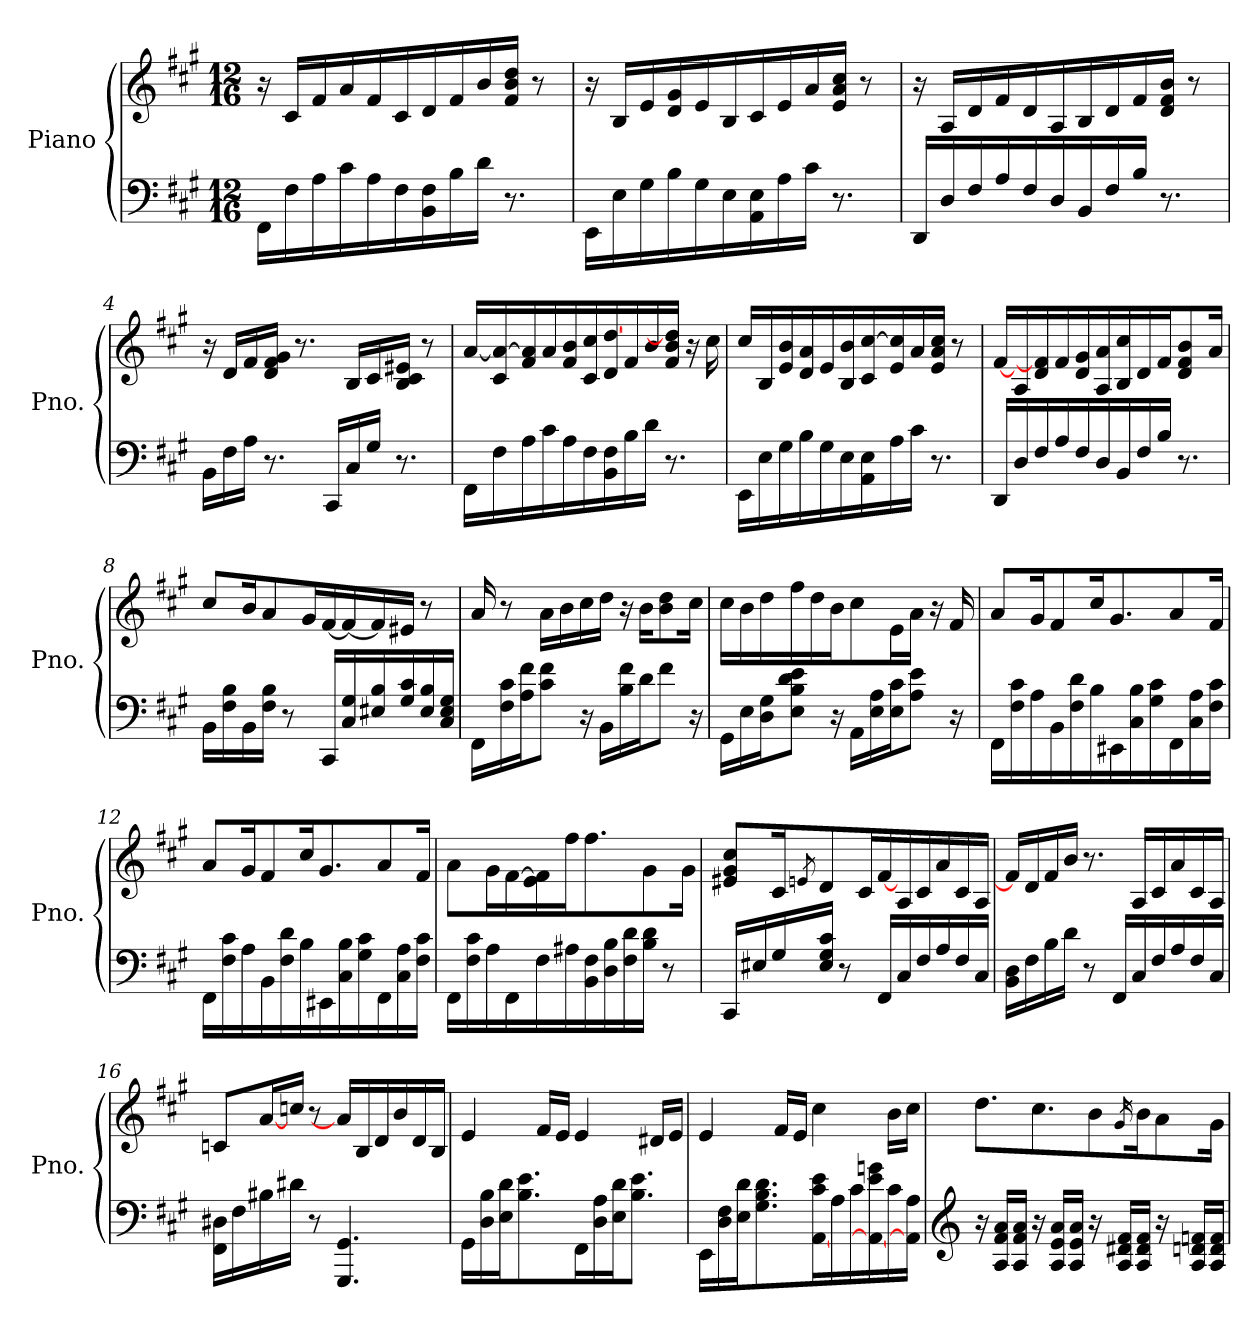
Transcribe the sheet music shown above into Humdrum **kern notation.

**kern	**kern
*part1	*part1
*staff2	*staff1
*I"Piano	*
*I'Pno.	*
*clefF4	*clefG2
*k[f#c#g#]	*k[f#c#g#]
*M12/16	*M12/16
*MM86	*MM86
=1	=1
16FF#\LL	16r
16F#\	16c#/LL
16A\	16f#/
16c#\	16a/
16A\	16f#/
16F#\	16c#/
16BB\ 16F#\	16d/
16B\	16f#/
16d\JJ	16b/
8.r	16f#/ 16b/ 16dd/JJ
.	8r
=2	=2
16EE\LL	16r
16E\	16B/LL
16G#\	16e/
16B\	16d/ 16g#/
16G#\	16e/
16E\	16B/
16AA\ 16E\	16c#/
16A\	16e/
16c#\JJ	16a/
8.r	16e/ 16a/ 16cc#/JJ
.	8r
=3	=3
16DD/LL	16r
16D/	16A/LL
16F#/	16d/
16A/	16f#/
16F#/	16d/
16D/	16A/
16BB/	16B/
16F#/	16d/
16B/JJ	16f#/
8.r	16d/ 16f#/ 16b/JJ
.	8r
=4	=4
16BB\LL	16r
16F#\	16d/LL
16A\JJ	16f#/
8.r	16d/ 16f#/ 16g#/JJ
.	8.r
16CC#/LL	.
16C#/	16B/LL
16G#/JJ	16c#/
8.r	16B/ 16c#/ 16e#X/JJ
.	8r
!!LO:LB:g=z
=5	=5
16FF#\LL	[16a/LL
16F#\	16c#/ 16a/_
16A\	16f#/ 16a/]
16c#\	16a/
16A\	16f#/ 16b/
16F#\	16c#/ 16cc#/
16BB\ 16F#\	16d/ [16dd/
16B\	16f#/
16d\JJ	16b/
8.r	16f#/ 16b/ 16dd/]JJ
.	16r
.	16cc#\
=6	=6
16EE\LL	16cc#/LL
16E\	16B/
16G#\	16e/ 16b/
16B\	16d/ 16a/
16G#\	16e/
16E\	16B/ 16b/
16AA\ 16E\	16c#/ [16cc#/
16A\	16e/ 16cc#/]
16c#\JJ	16a/
8.r	16e/ 16a/ 16cc#/JJ
.	8r
=7	=7
16DD/LL	[16f#/LL
16D/	16A/
16F#/	16d/ 16f#/]
16A/	16f#/
16F#/	16d/ 16g#/
16D/	16A/ 16a/
16BB/	16B/ 16cc#/
16F#/	16d/
16B/JJ	16f#/J
8.r	8d/ 8f#/ 8b/
.	16a/Jk
!!LO:LB:g=z
=8	=8
16BB\LL	8cc#/L
16F#\ 16B\	.
16BB\	16b/K
16F#\ 16B\JJ	8a/
8r	.
.	16g#/L
16CC#/LL	[16f#/
16C#/ 16G#/	16f#/_
16E#X/ 16B/	16f#/]
16G#/ 16c#/	16e#X/JJ
16E#/ 16B/	8r
16C#/ 16E#/ 16G#/JJ	.
=9	=9
16FF#\LL	16a/
16F#\ 16c#\	8r
16A\ 16f#\J	.
8c#\ 8f#\J	16a\LL
.	16b\
16r	16cc#\
16BB\LL	16dd\JJ
16B\ 16f#\	16r
16d\J	16b\KL
8f#\J	8b\ 8dd\
16r	16cc#\Jk
=10	=10
16GG#\LL	16cc#\LL
16E\	16b\
16D\ 16G#\J	16dd\
8E\ 8B\ 8d\ 8e\J	16ff#\
.	16dd\
16r	16b\J
16AA\LL	8cc#\
16E\ 16A\	.
16E\ 16c#\J	16e\L
8A\ 8e\J	16a\JJ
.	16r
16r	16f#/
!!LO:LB:g=z
=11	=11
16FF#\LL	8a/L
16F#\ 16c#\	.
16A\	16g#/K
16BB\	8f#/
16F#\ 16d\	.
16B\	16cc#/K
16EE#X\	8.g#/
16C#\ 16B\	.
16G#\ 16c#\	.
16FF#\	8a/
16C#\ 16A\	.
16F#\ 16c#\JJ	16f#/Jk
=12	=12
16FF#\LL	8a/L
16F#\ 16c#\	.
16A\	16g#/K
16BB\	8f#/
16F#\ 16d\	.
16B\	16cc#/K
16EE#X\	8.g#/
16C#\ 16B\	.
16G#\ 16c#\	.
16FF#\	8a/
16C#\ 16A\	.
16F#\ 16c#\JJ	16f#/Jk
=13	=13
16FF#\LL	8a\L
16F#\ 16c#\	.
16A\	16g#\L
16FF#\	[16f#\
16F#\	16e\ 16f#\]
16A#X\	16ff#\J
16BB\ 16F#\	8.ff#\
16D\ 16B\	.
16F#\ 16d\	.
16B\ 16d\JJ	8g#\
8r	.
.	16g#\Jk
!!LO:LB:g=z
=14	=14
16CC#/LL	8e#X/ 8g#/ 8cc#/L
16E#X/	.
16G#/	16c#/K
.	8qen/
16E#/ 16G#/ 16c#/JJ	8d/
8r	.
.	16c#/L
16FF#/LL	[16f#/
16C#/	16A/
16F#/	16c#/
16A/	16a/
16F#/	16c#/
16C#/JJ	16A/JJ
=15	=15
16BB\ 16D\LL	16f#/LL]
16F#\	16d/
16B\	16f#/
16d\JJ	16b/JJ
8r	8.r
16FF#/LL	.
16C#/	16A/LL
16F#/	16c#/
16A/	16a/
16F#/	16c#/
16C#/JJ	16A/JJ
=16	=16
16FF#\ 16D#X\LL	8cn/L
16F#\	.
16B#X\	[16a/L
16d#X\JJ	16ccn/JJ
8r	8r
4.GGG#/ 4.GG#/	16a/LL]
.	16B/
.	16d/
.	16b/
.	16d/
.	16B/JJ
!!LO:PB:g=z
=17	=17
16GG#\LL	4e/
16D\ 16B\	.
16E\ 16d\J	.
8.B\ 8.e\	.
.	16f#/LL
.	16e/JJ
16FF#\L	4e/
16D\ 16A\	.
16E\ 16d\J	.
8.B\ 8.e\J	.
.	16d#X/LL
.	16e/JJ
=18	=18
16EE\LL	4e/
16D\ 16F#\	.
16E\ 16d\J	.
8.G#\ 8.B\ 8.d\	.
.	16f#/LL
.	16e/JJ
[16AA\ 16c#\ 16e\L	4cc#\
16A\	.
16c#\	.
16AA\_ 16e\ 16gn\	.
16c#\	16b\LL
16AA\] 16A\JJ	16cc#\JJ
=19	=19
*clefG2	*
16r	8.dd\L
16A/ 16f#/ 16a/LL	.
16A/ 16f#/ 16a/JJ	.
16r	8.cc#\
16A/ 16e/ 16a/LL	.
16A/ 16e/ 16a/JJ	.
16r	8b\
16A/ 16d#X/ 16f#/LL	.
.	16qg#/
16A/ 16d#/ 16f#/JJ	16b\K
16r	8a\
16A/ 16dn/ 16fn/LL	.
16A/ 16d/ 16f/JJ	16g#\Jk
=	=
*-	*-
